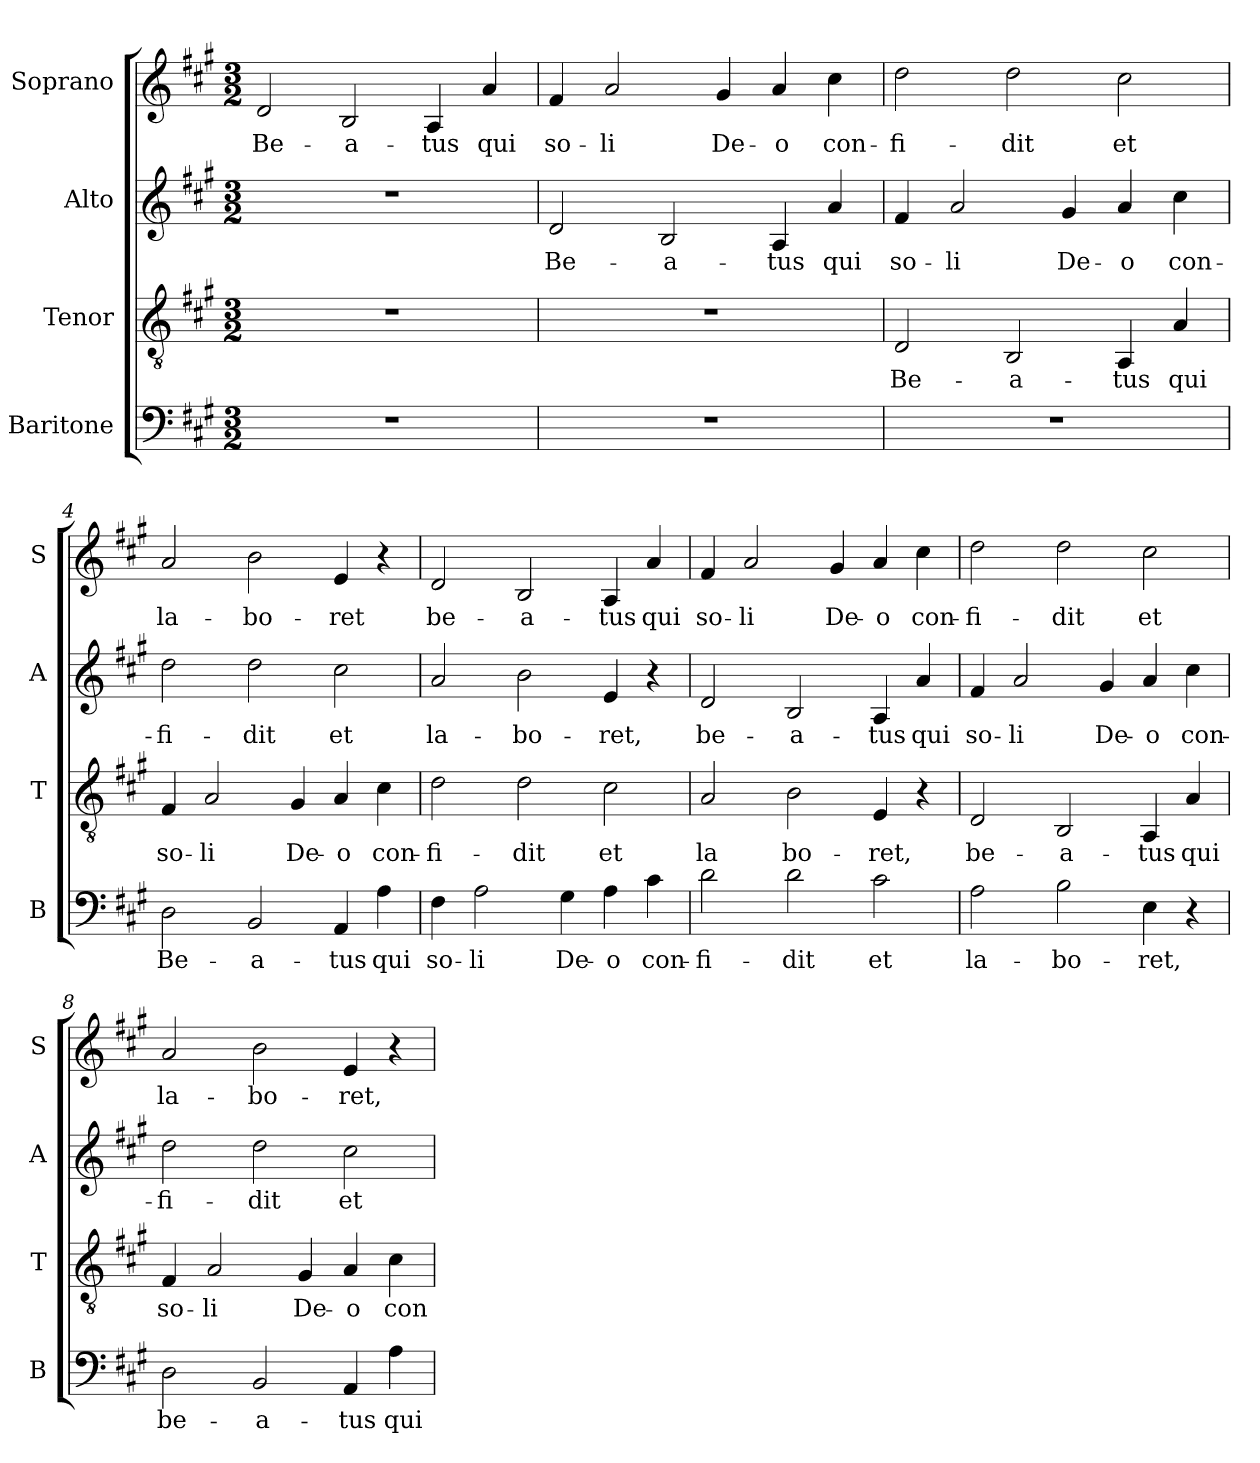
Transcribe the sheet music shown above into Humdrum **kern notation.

**kern	**text	**kern	**text	**kern	**text	**kern	**text
*part4	*part4	*part3	*part3	*part2	*part2	*part1	*part1
*staff4	*staff4	*staff3	*staff3	*staff2	*staff2	*staff1	*staff1
*I"Baritone	*	*I"Tenor	*	*I"Alto	*	*I"Soprano	*
*I'B	*	*I'T	*	*I'A	*	*I'S	*
*clefF4	*	*clefGv2	*	*clefG2	*	*clefG2	*
*k[f#c#g#]	*	*k[f#c#g#]	*	*k[f#c#g#]	*	*k[f#c#g#]	*
*A:	*	*A:	*	*A:	*	*A:	*
*M3/2	*	*M3/2	*	*M3/2	*	*M3/2	*
=1	=1	=1	=1	=1	=1	=1	=1
!	!	!	!	!	!	!	!LO:LY:b
1.r	.	1.r	.	1.r	.	2d/	Be-
!	!	!	!	!	!	!	!LO:LY:b
.	.	.	.	.	.	2B/	-a-
!	!	!	!	!	!	!	!LO:LY:b
.	.	.	.	.	.	4A/	-tus
!	!	!	!	!	!	!	!LO:LY:b
.	.	.	.	.	.	4a/	qui
=2	=2	=2	=2	=2	=2	=2	=2
!	!	!	!	!	!LO:LY:b	!	!LO:LY:b
1.r	.	1.r	.	2d/	Be-	4f#/	so-
!	!	!	!	!	!	!	!LO:LY:b
.	.	.	.	.	.	2a/	-li
!	!	!	!	!	!LO:LY:b	!	!
.	.	.	.	2B/	-a-	.	.
!	!	!	!	!	!	!	!LO:LY:b
.	.	.	.	.	.	4g#/	De-
!	!	!	!	!	!LO:LY:b	!	!LO:LY:b
.	.	.	.	4A/	-tus	4a/	-o
!	!	!	!	!	!LO:LY:b	!	!LO:LY:b
.	.	.	.	4a/	qui	4cc#\	con-
=3	=3	=3	=3	=3	=3	=3	=3
!	!	!	!LO:LY:b	!	!LO:LY:b	!	!LO:LY:b
1.r	.	2D/	Be-	4f#/	so-	2dd\	-fi-
!	!	!	!	!	!LO:LY:b	!	!
.	.	.	.	2a/	-li	.	.
!	!	!	!LO:LY:b	!	!	!	!LO:LY:b
.	.	2BB/	-a-	.	.	2dd\	-dit
!	!	!	!	!	!LO:LY:b	!	!
.	.	.	.	4g#/	De-	.	.
!	!	!	!LO:LY:b	!	!LO:LY:b	!	!LO:LY:b
.	.	4AA/	-tus	4a/	-o	2cc#\	et
!	!	!	!LO:LY:b	!	!LO:LY:b	!	!
.	.	4A/	qui	4cc#\	con-	.	.
=4	=4	=4	=4	=4	=4	=4	=4
!	!LO:LY:b	!	!LO:LY:b	!	!LO:LY:b	!	!LO:LY:b
2D\	Be-	4F#/	so-	2dd\	-fi-	2a/	la-
!	!	!	!LO:LY:b	!	!	!	!
.	.	2A/	-li	.	.	.	.
!	!LO:LY:b	!	!	!	!LO:LY:b	!	!LO:LY:b
2BB/	-a-	.	.	2dd\	-dit	2b\	-bo-
!	!	!	!LO:LY:b	!	!	!	!
.	.	4G#/	De-	.	.	.	.
!	!LO:LY:b	!	!LO:LY:b	!	!LO:LY:b	!	!LO:LY:b
4AA/	-tus	4A/	-o	2cc#\	et	4e/	-ret
!	!LO:LY:b	!	!LO:LY:b	!	!	!	!
4A\	qui	4c#\	con-	.	.	4r	.
!!LO:LB:g=z
=5	=5	=5	=5	=5	=5	=5	=5
!	!LO:LY:b	!	!LO:LY:b	!	!LO:LY:b	!	!LO:LY:b
4F#\	so-	2d\	-fi-	2a/	la-	2d/	be-
!	!LO:LY:b	!	!	!	!	!	!
2A\	-li	.	.	.	.	.	.
!	!	!	!LO:LY:b	!	!LO:LY:b	!	!LO:LY:b
.	.	2d\	-dit	2b\	-bo-	2B/	-a-
!	!LO:LY:b	!	!	!	!	!	!
4G#\	De-	.	.	.	.	.	.
!	!LO:LY:b	!	!LO:LY:b	!	!LO:LY:b	!	!LO:LY:b
4A\	-o	2c#\	et	4e/	-ret,	4A/	-tus
!	!LO:LY:b	!	!	!	!	!	!LO:LY:b
4c#\	con-	.	.	4r	.	4a/	qui
=6	=6	=6	=6	=6	=6	=6	=6
!	!LO:LY:b	!	!LO:LY:b	!	!LO:LY:b	!	!LO:LY:b
2d\	-fi-	2A/	la	2d/	be-	4f#/	so-
!	!	!	!	!	!	!	!LO:LY:b
.	.	.	.	.	.	2a/	-li
!	!LO:LY:b	!	!LO:LY:b	!	!LO:LY:b	!	!
2d\	-dit	2B\	bo-	2B/	-a-	.	.
!	!	!	!	!	!	!	!LO:LY:b
.	.	.	.	.	.	4g#/	De-
!	!LO:LY:b	!	!LO:LY:b	!	!LO:LY:b	!	!LO:LY:b
2c#\	et	4E/	-ret,	4A/	-tus	4a/	-o
!	!	!	!	!	!LO:LY:b	!	!LO:LY:b
.	.	4r	.	4a/	qui	4cc#\	con-
=7	=7	=7	=7	=7	=7	=7	=7
!	!LO:LY:b	!	!LO:LY:b	!	!LO:LY:b	!	!LO:LY:b
2A\	la-	2D/	be-	4f#/	so-	2dd\	-fi-
!	!	!	!	!	!LO:LY:b	!	!
.	.	.	.	2a/	-li	.	.
!	!LO:LY:b	!	!LO:LY:b	!	!	!	!LO:LY:b
2B\	-bo-	2BB/	-a-	.	.	2dd\	-dit
!	!	!	!	!	!LO:LY:b	!	!
.	.	.	.	4g#/	De-	.	.
!	!LO:LY:b	!	!LO:LY:b	!	!LO:LY:b	!	!LO:LY:b
4E\	-ret,	4AA/	-tus	4a/	-o	2cc#\	et
!	!	!	!LO:LY:b	!	!LO:LY:b	!	!
4r	.	4A/	qui	4cc#\	con-	.	.
=8	=8	=8	=8	=8	=8	=8	=8
!	!LO:LY:b	!	!LO:LY:b	!	!LO:LY:b	!	!LO:LY:b
2D\	be-	4F#/	so-	2dd\	-fi-	2a/	la-
!	!	!	!LO:LY:b	!	!	!	!
.	.	2A/	-li	.	.	.	.
!	!LO:LY:b	!	!	!	!LO:LY:b	!	!LO:LY:b
2BB/	-a-	.	.	2dd\	-dit	2b\	-bo-
!	!	!	!LO:LY:b	!	!	!	!
.	.	4G#/	De-	.	.	.	.
!	!LO:LY:b	!	!LO:LY:b	!	!LO:LY:b	!	!LO:LY:b
4AA/	-tus	4A/	-o	2cc#\	et	4e/	-ret,
!	!LO:LY:b	!	!LO:LY:b	!	!	!	!
4A\	qui	4c#\	con-	.	.	4r	.
=	=	=	=	=	=	=	=
*-	*-	*-	*-	*-	*-	*-	*-
